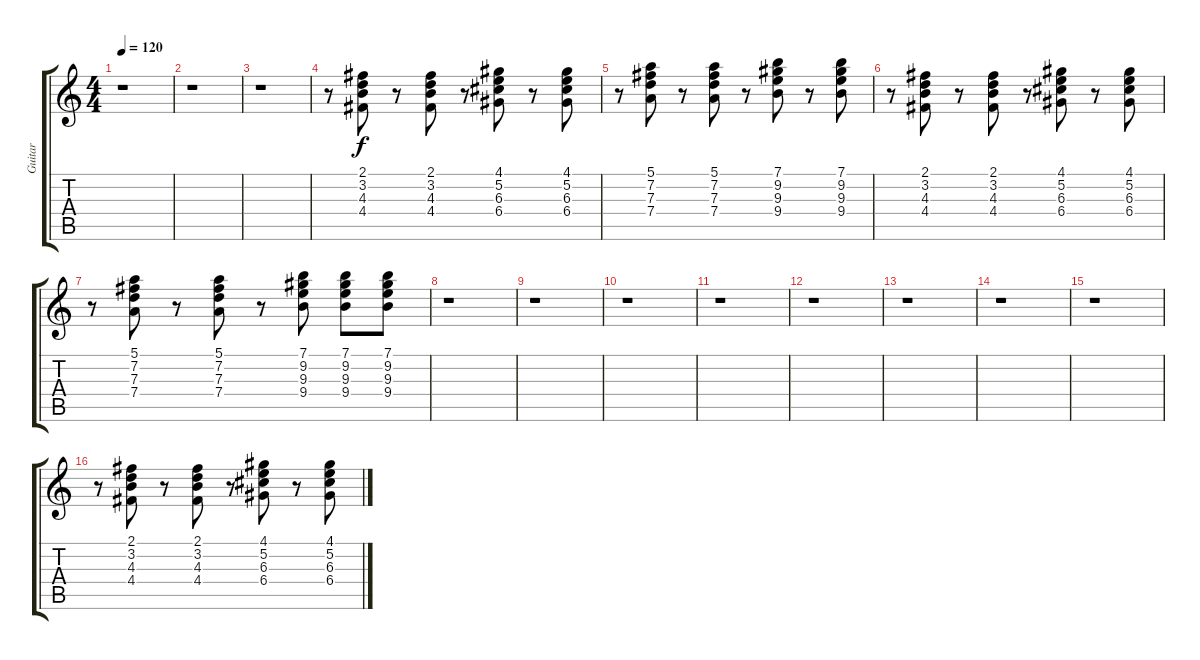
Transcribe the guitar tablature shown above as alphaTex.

\track ("Guitar" "Guitar") {instrument acousticguitarsteel}
\staff {score tabs}
\tuning (E4 B3 G3 D3 A2 E2) {hide}
\ts (4 4)
\tempo 120
\clef g2
\ks c
r.1{dy f} |
r.1 |
r.1 |
r.8{volume 12} (2.1 3.2 4.3 4.4).8 r.8 (2.1 3.2 4.3 4.4).8 r.8 (4.1 5.2 6.3 6.4).8 r.8 (4.1 5.2 6.3 6.4).8 |
r.8 (5.1 7.2 7.3 7.4).8 r.8 (5.1 7.2 7.3 7.4).8 r.8 (7.1 9.2 9.3 9.4).8 r.8 (7.1 9.2 9.3 9.4).8 |
r.8{volume 12} (2.1 3.2 4.3 4.4).8 r.8 (2.1 3.2 4.3 4.4).8 r.8 (4.1 5.2 6.3 6.4).8 r.8 (4.1 5.2 6.3 6.4).8 |
r.8 (5.1 7.2 7.3 7.4).8 r.8 (5.1 7.2 7.3 7.4).8 r.8 (7.1 9.2 9.3 9.4).8 (7.1 9.2 9.3 9.4).8 (7.1 9.2 9.3 9.4).8 |
r.1 |
r.1 |
r.1 |
r.1 |
r.1 |
r.1 |
r.1 |
r.1 |
r.8{volume 12} (2.1 3.2 4.3 4.4).8 r.8 (2.1 3.2 4.3 4.4).8 r.8 (4.1 5.2 6.3 6.4).8 r.8 (4.1 5.2 6.3 6.4).8
